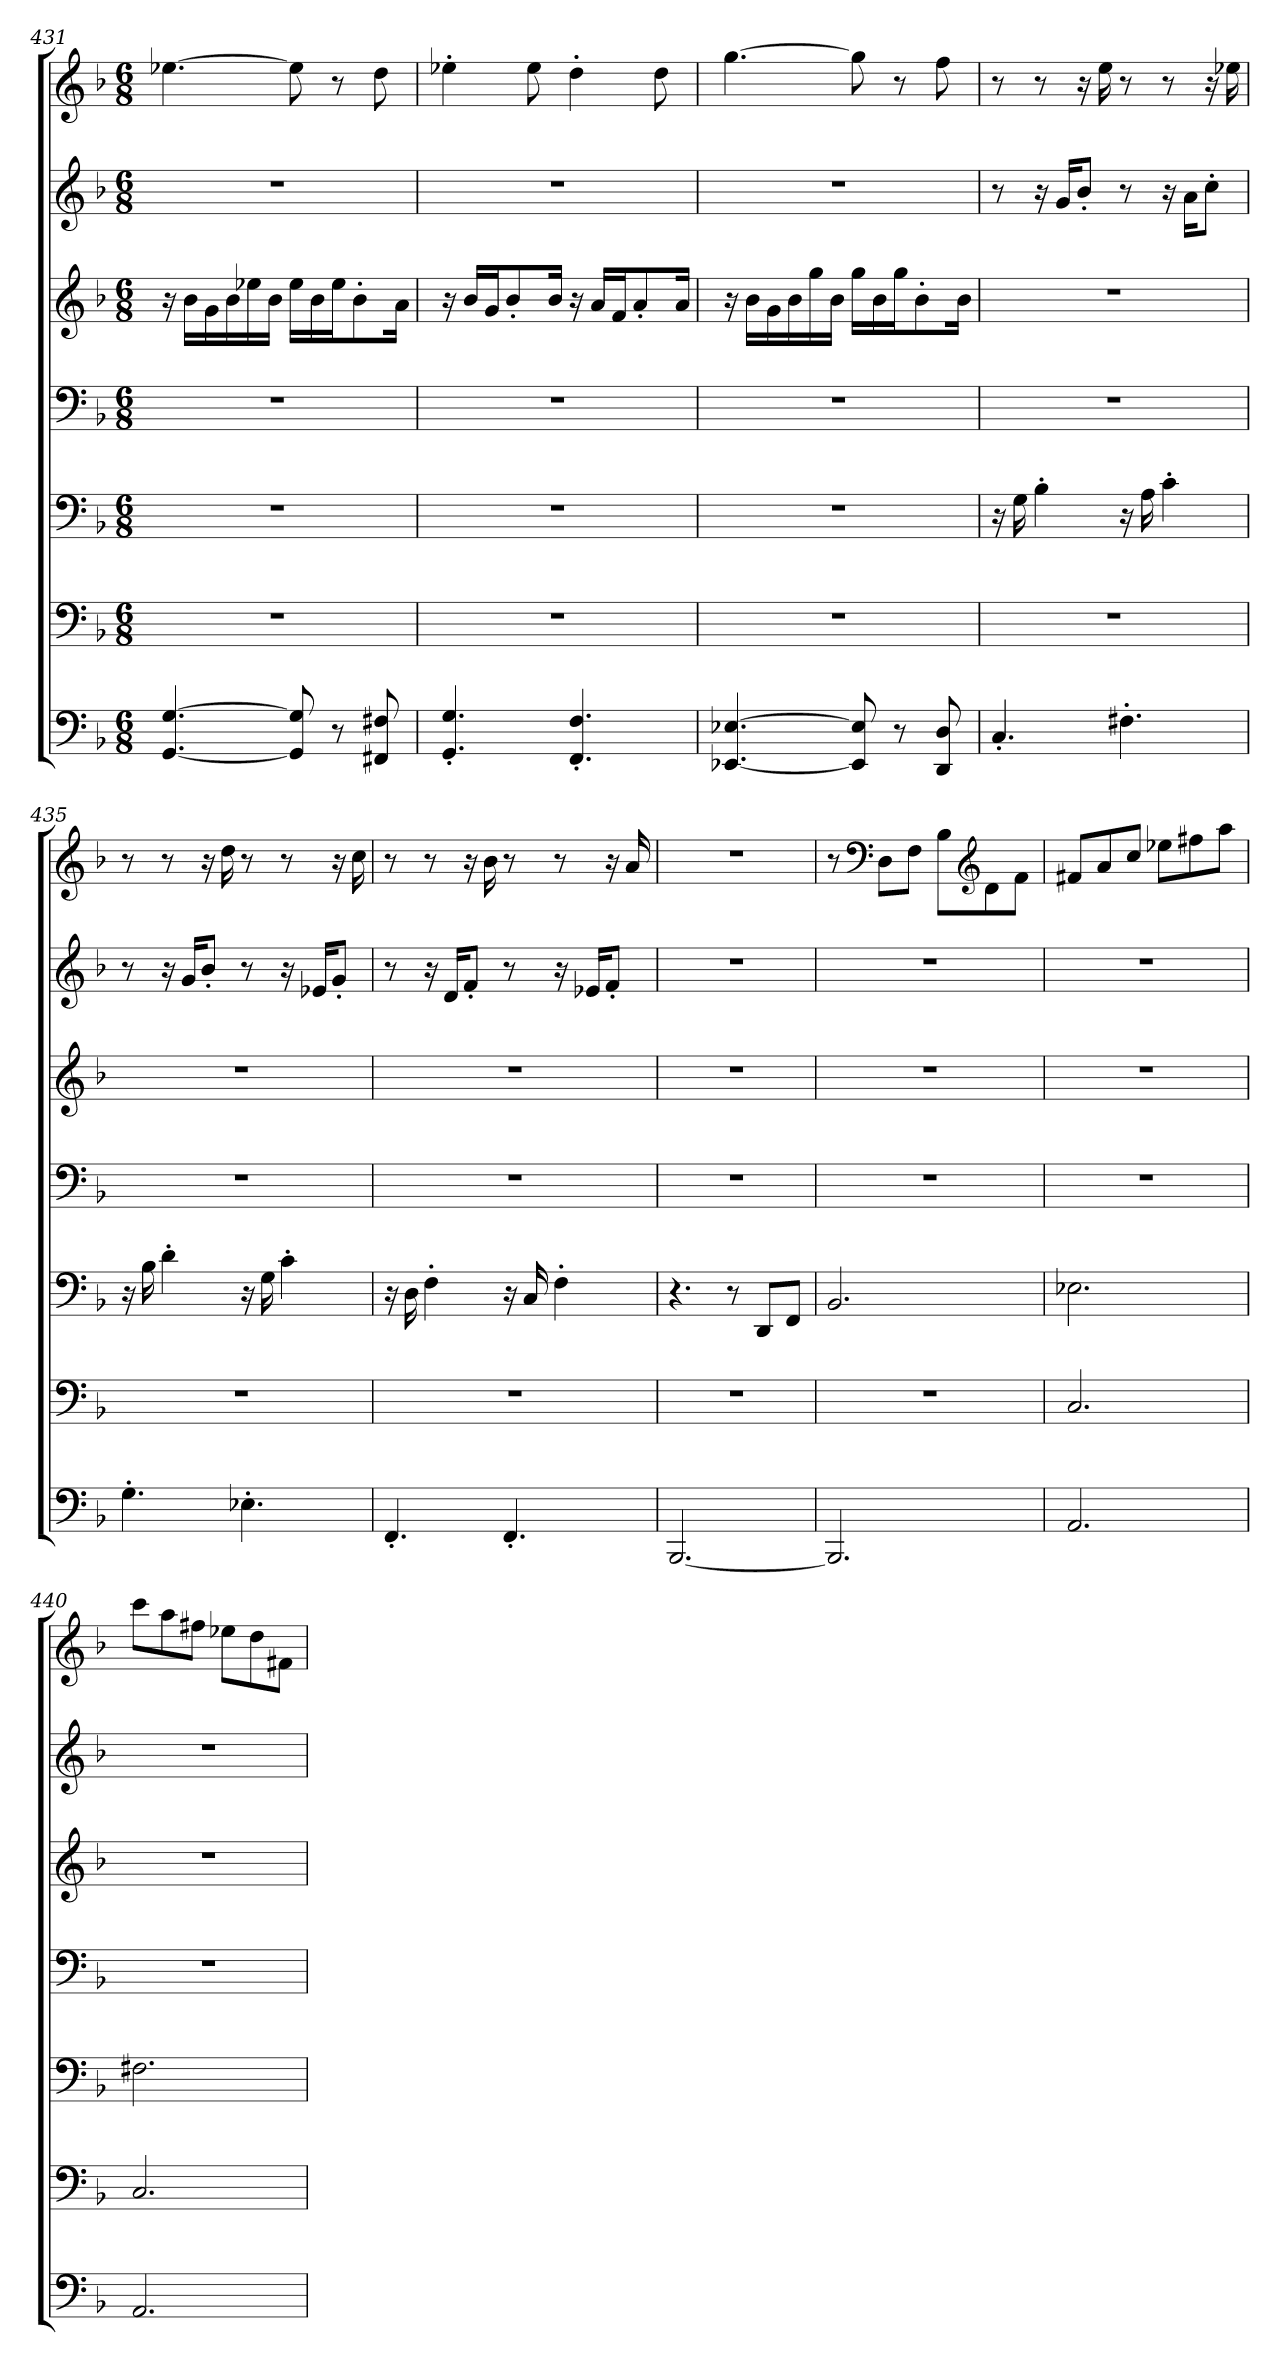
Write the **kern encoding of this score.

**kern	**kern	**kern	**kern	**kern	**kern	**kern
*part5	*part4	*part4	*part3	*part3	*part2	*part1
*staff7	*staff6	*staff5	*staff4	*staff3	*staff2	*staff1
*clefF4	*clefF4	*clefF4	*clefF4	*clefG2	*clefG2	*clefG2
*k[b-]	*k[b-]	*k[b-]	*k[b-]	*k[b-]	*k[b-]	*k[b-]
*M6/8	*M6/8	*M6/8	*M6/8	*M6/8	*M6/8	*M6/8
=431	=431	=431	=431	=431	=431	=431
[4.GG/ [4.G/	2.r	2.r	2.r	16r	2.r	[4.ee-X\
.	.	.	.	16b-\LL	.	.
.	.	.	.	16g\	.	.
.	.	.	.	16b-\	.	.
.	.	.	.	16ee-X\	.	.
.	.	.	.	16b-\JJ	.	.
8GG/] 8G/]	.	.	.	16ee-\LL	.	8ee-\]
.	.	.	.	16b-\	.	.
8r	.	.	.	16ee-\J	.	8r
.	.	.	.	8b-'\	.	.
8FF#X/ 8F#X/	.	.	.	.	.	8dd\
.	.	.	.	16a\Jk	.	.
!!LO:PB:g=z
=432	=432	=432	=432	=432	=432	=432
*	*	*	*	*	*	*MM159
4.GG/' 4.G/'	2.r	2.r	2.r	16r	2.r	4ee-X'\
.	.	.	.	16b-/LL	.	.
.	.	.	.	16g/J	.	.
.	.	.	.	8b-'/	.	.
.	.	.	.	.	.	8ee-\
.	.	.	.	16b-/Jk	.	.
4.FF/' 4.F/'	.	.	.	16r	.	4dd'\
.	.	.	.	16a/LL	.	.
.	.	.	.	16f/J	.	.
.	.	.	.	8a'/	.	.
.	.	.	.	.	.	8dd\
.	.	.	.	16a/Jk	.	.
=433	=433	=433	=433	=433	=433	=433
[4.EE-X/ [4.E-X/	2.r	2.r	2.r	16r	2.r	[4.gg\
.	.	.	.	16b-\LL	.	.
.	.	.	.	16g\	.	.
.	.	.	.	16b-\	.	.
.	.	.	.	16gg\	.	.
.	.	.	.	16b-\JJ	.	.
8EE-/] 8E-/]	.	.	.	16gg\LL	.	8gg\]
.	.	.	.	16b-\	.	.
8r	.	.	.	16gg\J	.	8r
.	.	.	.	8b-'\	.	.
8DD/ 8D/	.	.	.	.	.	8ff\
.	.	.	.	16b-\Jk	.	.
=434	=434	=434	=434	=434	=434	=434
4.C'/	2.r	16r	2.r	2.r	8r	8r
.	.	16G\	.	.	.	.
.	.	4B-'\	.	.	16r	8r
.	.	.	.	.	16g/KL	.
.	.	.	.	.	8b-'/J	16r
.	.	.	.	.	.	16ee\
4.F#X'\	.	16r	.	.	8r	8r
.	.	16A\	.	.	.	.
.	.	4c'\	.	.	16r	8r
.	.	.	.	.	16a\KL	.
.	.	.	.	.	8cc'\J	16r
.	.	.	.	.	.	16ee-X\
!!LO:PB:g=z
=435	=435	=435	=435	=435	=435	=435
4.G'\	2.r	16r	2.r	2.r	8r	8r
.	.	16B-\	.	.	.	.
.	.	4d'\	.	.	16r	8r
.	.	.	.	.	16g/KL	.
.	.	.	.	.	8b-'/J	16r
.	.	.	.	.	.	16dd\
4.E-X'\	.	16r	.	.	8r	8r
.	.	16G\	.	.	.	.
.	.	4c'\	.	.	16r	8r
.	.	.	.	.	16e-X/KL	.
.	.	.	.	.	8g'/J	16r
.	.	.	.	.	.	16cc\
=436	=436	=436	=436	=436	=436	=436
4.FF'/	2.r	16r	2.r	2.r	8r	8r
.	.	16D\	.	.	.	.
.	.	4F'\	.	.	16r	8r
.	.	.	.	.	16d/KL	.
.	.	.	.	.	8f'/J	16r
.	.	.	.	.	.	16b-\
4.FF'/	.	16r	.	.	8r	8r
.	.	16C/	.	.	.	.
.	.	4F'\	.	.	16r	8r
.	.	.	.	.	16e-X/KL	.
.	.	.	.	.	8f'/J	16r
*	*	*	*	*	*	*MM138
.	.	.	.	.	.	16a/
=437	=437	=437	=437	=437	=437	=437
*	*	*	*	*	*	*MM150
[2.BBB-/	2.r	4.r	2.r	2.r	2.r	2.r
.	.	8r	.	.	.	.
.	.	8DD/L	.	.	.	.
.	.	8FF/J	.	.	.	.
=438	=438	=438	=438	=438	=438	=438
2.BBB-/]	2.r	2.BB-/	2.r	2.r	2.r	8r
*	*	*	*	*	*	*clefF4
.	.	.	.	.	.	8D\L
.	.	.	.	.	.	8F\J
.	.	.	.	.	.	8B-\L
*	*	*	*	*	*	*clefG2
.	.	.	.	.	.	8d\
.	.	.	.	.	.	8f\J
!!LO:PB:g=z
=439	=439	=439	=439	=439	=439	=439
*	*	*	*	*	*	*MM158
2.AA/	2.C/	2.E-X\	2.r	2.r	2.r	8f#X/L
.	.	.	.	.	.	8a/
.	.	.	.	.	.	8cc/J
.	.	.	.	.	.	8ee-X\L
.	.	.	.	.	.	8ff#X\
.	.	.	.	.	.	8aa\J
=440	=440	=440	=440	=440	=440	=440
2.AA/	2.C/	2.F#X\	2.r	2.r	2.r	8ccc\L
.	.	.	.	.	.	8aa\
.	.	.	.	.	.	8ff#X\J
.	.	.	.	.	.	8ee-X\L
.	.	.	.	.	.	8dd\
.	.	.	.	.	.	8f#X\J
=	=	=	=	=	=	=
*-	*-	*-	*-	*-	*-	*-
